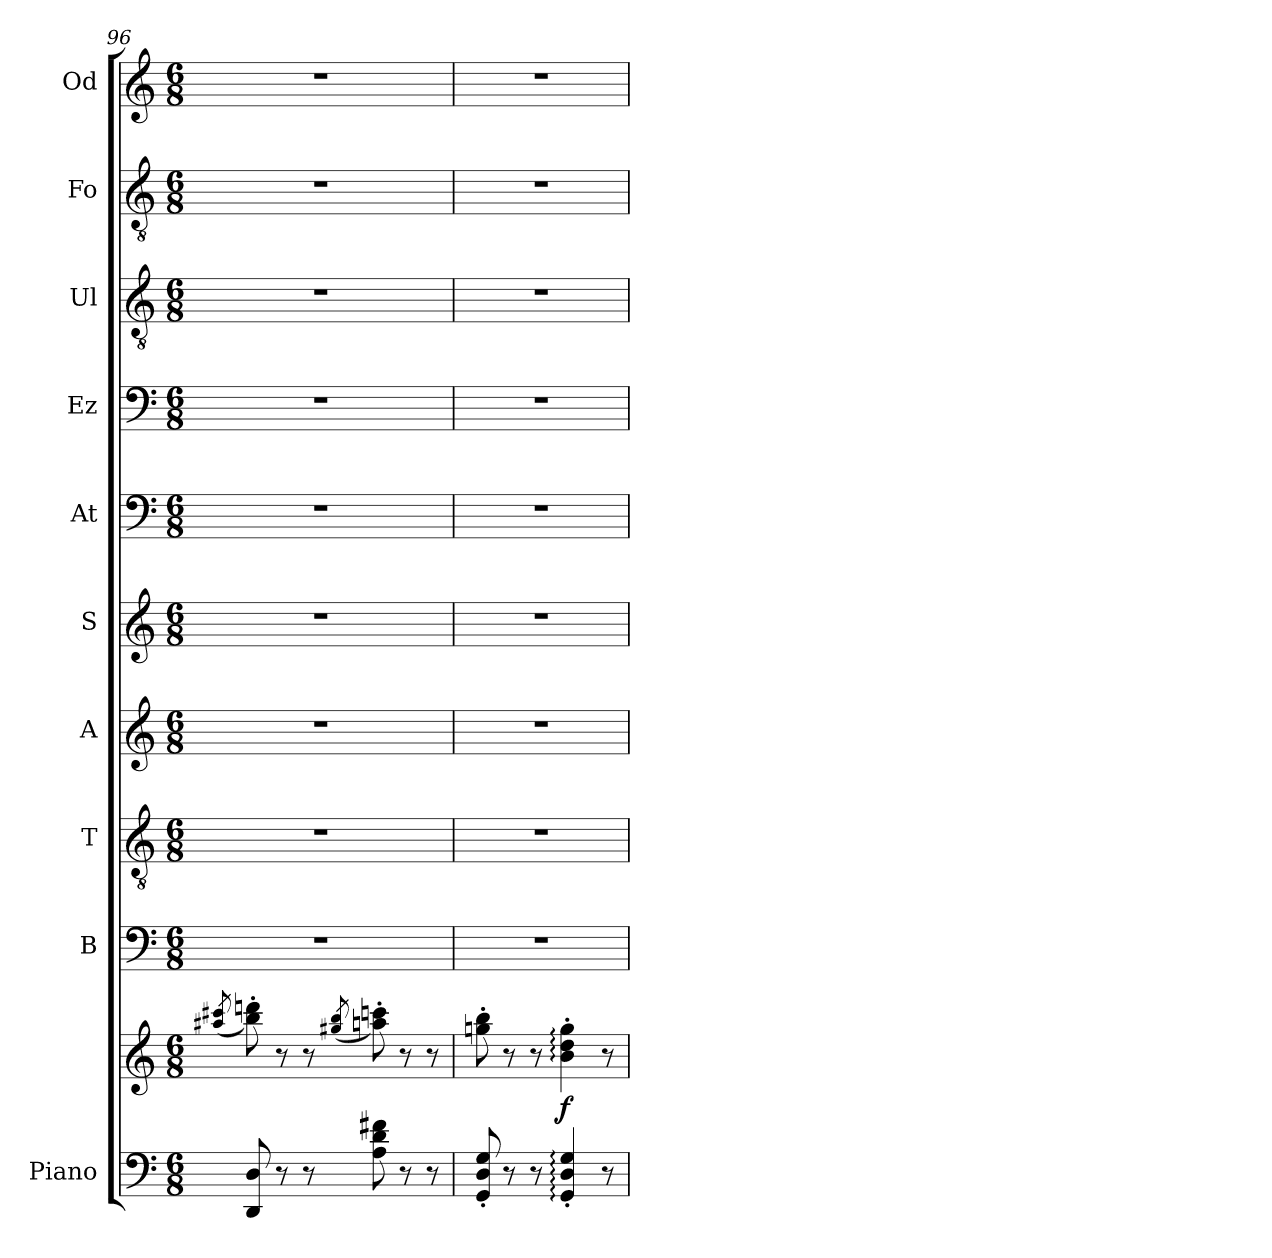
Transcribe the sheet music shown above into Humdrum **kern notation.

**kern	**kern	**dynam	**kern	**kern	**kern	**kern	**kern	**kern	**kern	**kern	**kern
*part10	*part10	*part10	*part9	*part8	*part7	*part6	*part5	*part4	*part3	*part2	*part1
*staff11	*staff10	*staff10/11	*staff9	*staff8	*staff7	*staff6	*staff5	*staff4	*staff3	*staff2	*staff1
*I"Piano	*	*	*I"B	*I"T	*I"A	*I"S	*I"At	*I"Ez	*I"Ul	*I"Fo	*I"Od
*I'Pno	*	*	*I'B	*I'T	*I'A	*I'S	*I'At	*I'Ez	*I'Ul	*I'Fo	*I'Od
*clefF4	*clefG2	*	*clefF4	*clefGv2	*clefG2	*clefG2	*clefF4	*clefF4	*clefGv2	*clefGv2	*clefG2
*k[]	*k[]	*	*k[]	*k[]	*k[]	*k[]	*k[]	*k[]	*k[]	*k[]	*k[]
*M6/8	*M6/8	*	*M6/8	*M6/8	*M6/8	*M6/8	*M6/8	*M6/8	*M6/8	*M6/8	*M6/8
=96	=96	=96	=96	=96	=96	=96	=96	=96	=96	=96	=96
.	(<8qaa#X/ 8qccc#X/	.	.	.	.	.	.	.	.	.	.
8DD/ 8D/	8bb\' 8dddn\')	.	2.r	2.r	2.r	2.r	2.r	2.r	2.r	2.r	2.r
8r	8r	.	.	.	.	.	.	.	.	.	.
8r	8r	.	.	.	.	.	.	.	.	.	.
.	(<8qgg#X/ 8qbb/	.	.	.	.	.	.	.	.	.	.
8A\ 8d\ 8f#X\	8aan\' 8cccn\')	.	.	.	.	.	.	.	.	.	.
8r	8r	.	.	.	.	.	.	.	.	.	.
8r	8r	.	.	.	.	.	.	.	.	.	.
=97	=97	=97	=97	=97	=97	=97	=97	=97	=97	=97	=97
8GG/' 8D/' 8G/'	8ggn\' 8bb\'	.	2.r	2.r	2.r	2.r	2.r	2.r	2.r	2.r	2.r
8r	8r	.	.	.	.	.	.	.	.	.	.
8r	8r	.	.	.	.	.	.	.	.	.	.
!	!	!LO:DY:b	!	!	!	!	!	!	!	!	!
4GG/:' 4D/:' 4G/:'	4b\:' 4dd\:' 4gg\:'	f	.	.	.	.	.	.	.	.	.
8r	8r	.	.	.	.	.	.	.	.	.	.
=	=	=	=	=	=	=	=	=	=	=	=
*-	*-	*-	*-	*-	*-	*-	*-	*-	*-	*-	*-
